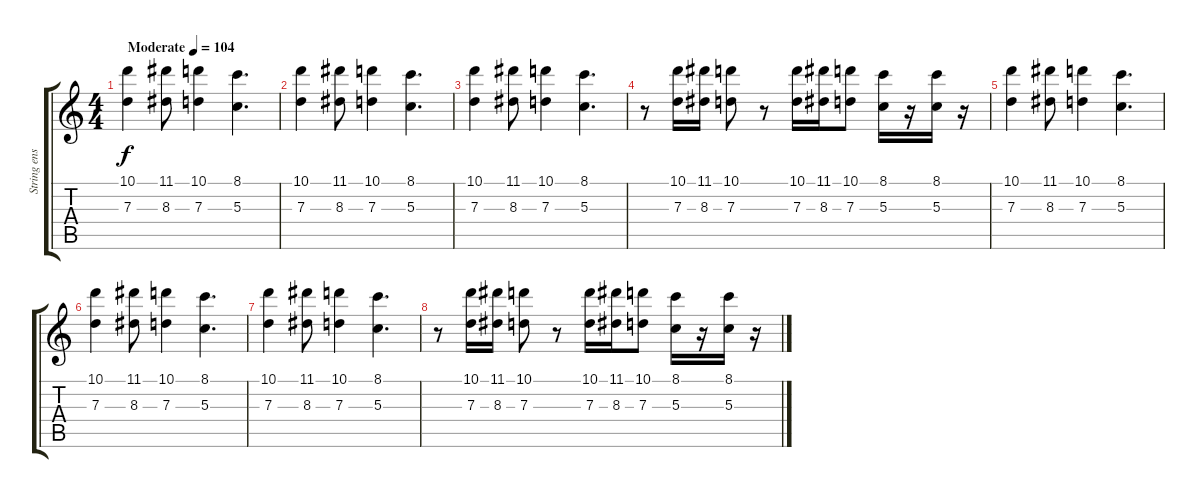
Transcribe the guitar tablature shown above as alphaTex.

\track ("String ensemble" "String ens") {instrument stringensemble1}
\staff {score tabs}
\tuning (E5 B4 G4 D4 A3 E3) {hide}
\ts (4 4)
\tempo (104 "Moderate")
\clef g2
\ks c
(10.1 7.3).4{dy f instrument stringensemble1} (11.1 8.3).8 (10.1 7.3).4 (8.1 5.3).4{d} |
(10.1 7.3).4 (11.1 8.3).8 (10.1 7.3).4 (8.1 5.3).4{d} |
(10.1 7.3).4 (11.1 8.3).8 (10.1 7.3).4 (8.1 5.3).4{d} |
r.8 (10.1 7.3).16 (11.1 8.3).16 (10.1 7.3).8 r.8 (10.1 7.3).16 (11.1 8.3).16 (10.1 7.3).8 (8.1 5.3).16 r.16 (8.1 5.3).16 r.16 |
(10.1 7.3).4 (11.1 8.3).8 (10.1 7.3).4 (8.1 5.3).4{d} |
(10.1 7.3).4 (11.1 8.3).8 (10.1 7.3).4 (8.1 5.3).4{d} |
(10.1 7.3).4 (11.1 8.3).8 (10.1 7.3).4 (8.1 5.3).4{d} |
r.8 (10.1 7.3).16 (11.1 8.3).16 (10.1 7.3).8 r.8 (10.1 7.3).16 (11.1 8.3).16 (10.1 7.3).8 (8.1 5.3).16 r.16 (8.1 5.3).16 r.16
